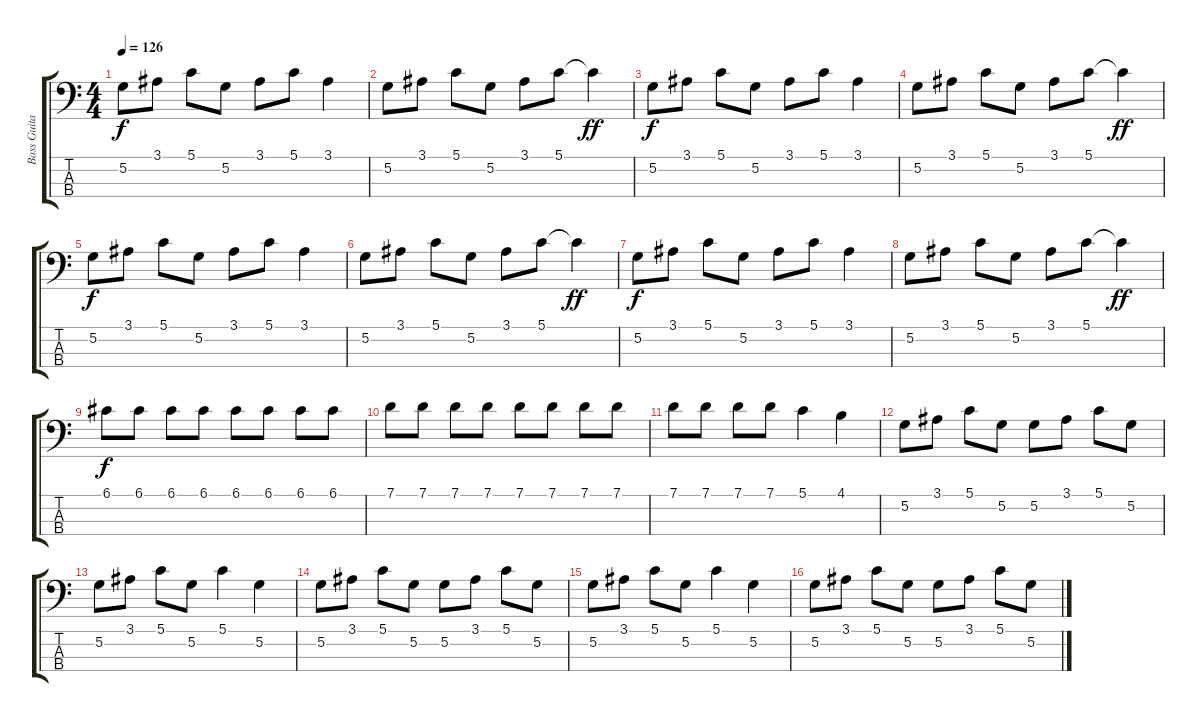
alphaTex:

\track ("Bass Guitar " "Bass Guita") {instrument electricbassfinger}
\staff {score tabs}
\tuning (G2 D2 A1 E1) {hide}
\ts (4 4)
\tempo 126
\clef f4
\ks c
5.2.8{dy f} 3.1.8 5.1.8 5.2.8 3.1.8 5.1.8 3.1.4 |
5.2.8 3.1.8 5.1.8 5.2.8 3.1.8 5.1.8 5.1{t}.4{dy ff} |
5.2.8{dy f} 3.1.8 5.1.8 5.2.8 3.1.8 5.1.8 3.1.4 |
5.2.8 3.1.8 5.1.8 5.2.8 3.1.8 5.1.8 5.1{t}.4{dy ff} |
5.2.8{dy f} 3.1.8 5.1.8 5.2.8 3.1.8 5.1.8 3.1.4 |
5.2.8 3.1.8 5.1.8 5.2.8 3.1.8 5.1.8 5.1{t}.4{dy ff} |
5.2.8{dy f} 3.1.8 5.1.8 5.2.8 3.1.8 5.1.8 3.1.4 |
5.2.8 3.1.8 5.1.8 5.2.8 3.1.8 5.1.8 5.1{t}.4{dy ff} |
6.1.8{dy f} 6.1.8 6.1.8 6.1.8 6.1.8 6.1.8 6.1.8 6.1.8 |
7.1.8 7.1.8 7.1.8 7.1.8 7.1.8 7.1.8 7.1.8 7.1.8 |
7.1.8 7.1.8 7.1.8 7.1.8 5.1.4 4.1.4 |
5.2.8 3.1.8 5.1.8 5.2.8 5.2.8 3.1.8 5.1.8 5.2.8 |
5.2.8 3.1.8 5.1.8 5.2.8 5.1.4 5.2.4 |
5.2.8 3.1.8 5.1.8 5.2.8 5.2.8 3.1.8 5.1.8 5.2.8 |
5.2.8 3.1.8 5.1.8 5.2.8 5.1.4 5.2.4 |
5.2.8 3.1.8 5.1.8 5.2.8 5.2.8 3.1.8 5.1.8 5.2.8
